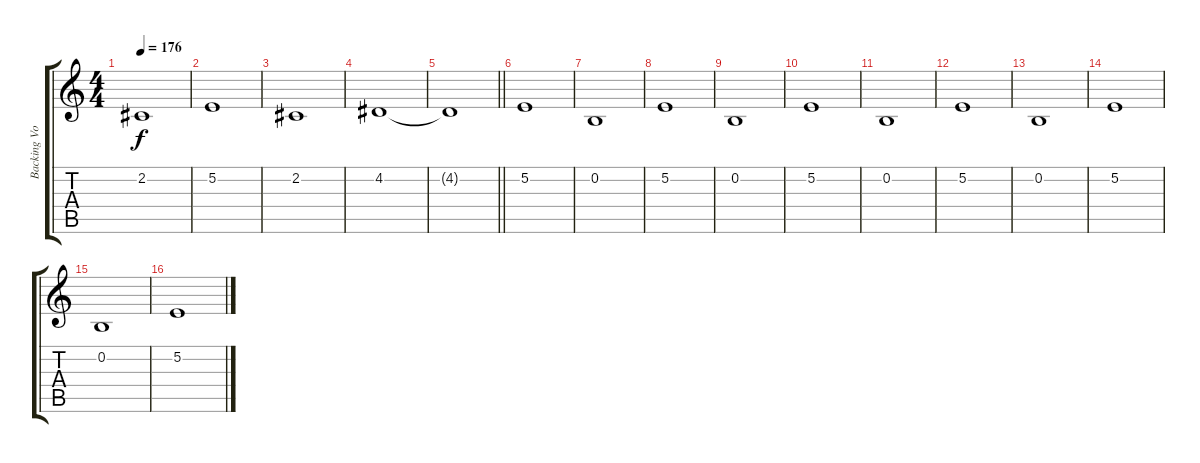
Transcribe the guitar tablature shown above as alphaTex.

\track ("Backing Vocals" "Backing Vo") {instrument bassoon}
\staff {score tabs}
\tuning (E4 B3 G3 D3 A2 E2) {hide}
\ts (4 4)
\tempo 176
\clef g2
\ks c
2.2.1{dy f} |
5.2.1 |
2.2.1 |
4.2.1 |
\barLineRight lightlight
4.2{t}.1 |
5.2.1 |
0.2.1 |
5.2.1 |
0.2.1 |
5.2.1 |
0.2.1 |
5.2.1 |
0.2.1 |
5.2.1 |
0.2.1 |
5.2.1
